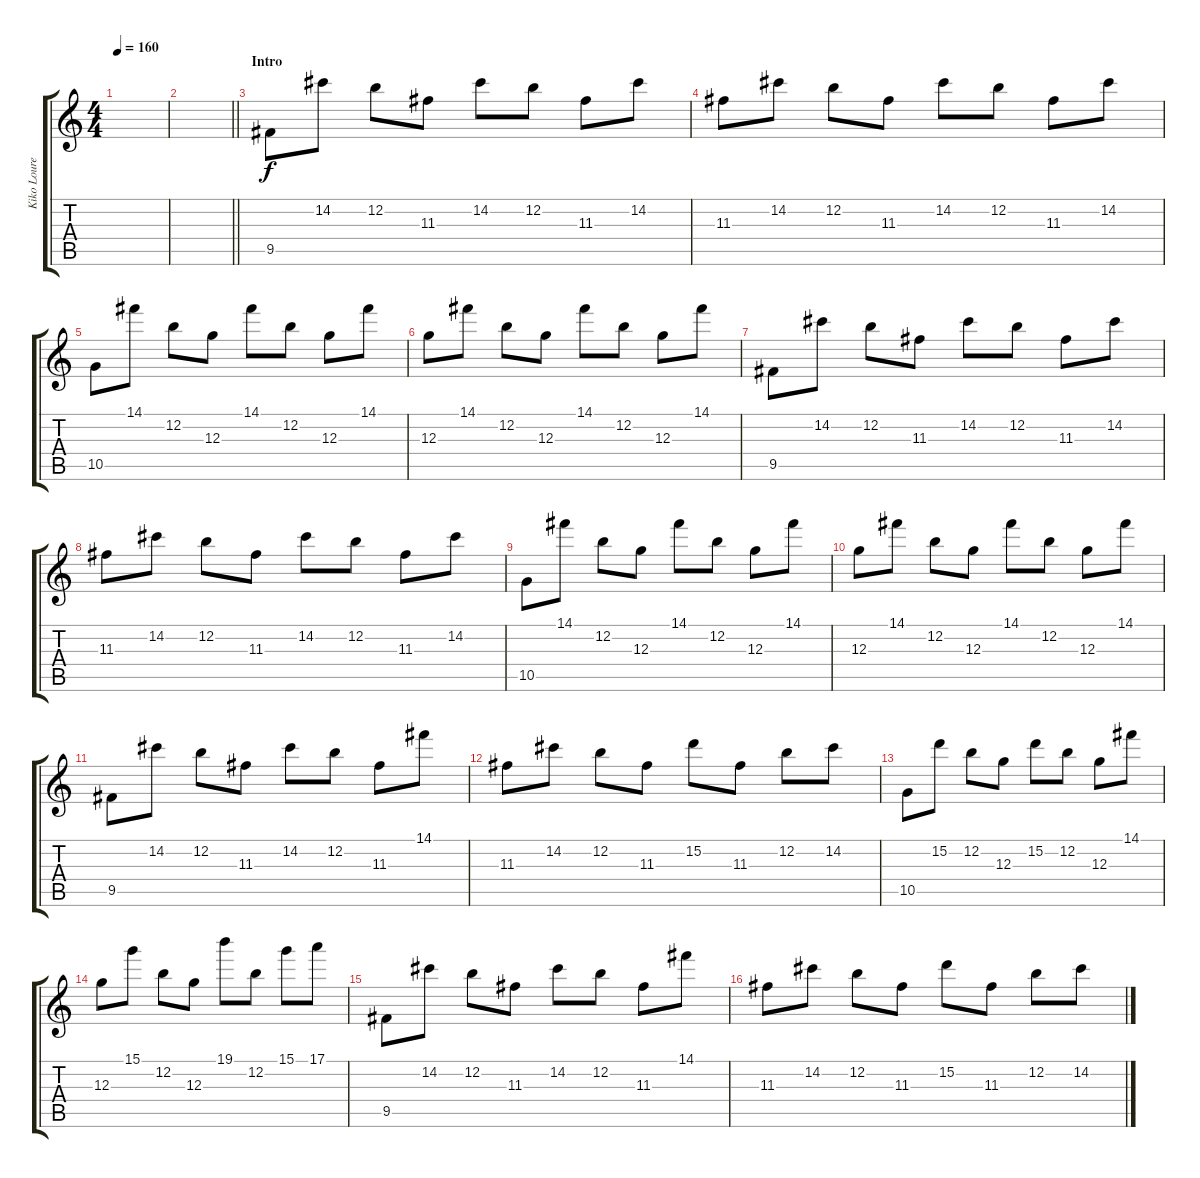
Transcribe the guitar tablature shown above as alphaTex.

\track ("Kiko Loureiro" "Kiko Loure") {instrument distortionguitar}
\staff {score tabs}
\tuning (E4 B3 G3 D3 A2 E2) {hide}
\ts (4 4)
\tempo 160
\clef g2
\ks c
|
\barLineRight lightlight
|
\section ("" "Intro")
9.5.8 14.2.8 12.2.8 11.3.8 14.2.8 12.2.8 11.3.8 14.2.8 |
11.3.8 14.2.8 12.2.8 11.3.8 14.2.8 12.2.8 11.3.8 14.2.8 |
10.5.8 14.1.8 12.2.8 12.3.8 14.1.8 12.2.8 12.3.8 14.1.8 |
12.3.8 14.1.8 12.2.8 12.3.8 14.1.8 12.2.8 12.3.8 14.1.8 |
9.5.8 14.2.8 12.2.8 11.3.8 14.2.8 12.2.8 11.3.8 14.2.8 |
11.3.8 14.2.8 12.2.8 11.3.8 14.2.8 12.2.8 11.3.8 14.2.8 |
10.5.8 14.1.8 12.2.8 12.3.8 14.1.8 12.2.8 12.3.8 14.1.8 |
12.3.8 14.1.8 12.2.8 12.3.8 14.1.8 12.2.8 12.3.8 14.1.8 |
9.5.8 14.2.8 12.2.8 11.3.8 14.2.8 12.2.8 11.3.8 14.1.8 |
11.3.8 14.2.8 12.2.8 11.3.8 15.2.8 11.3.8 12.2.8 14.2.8 |
10.5.8 15.2.8 12.2.8 12.3.8 15.2.8 12.2.8 12.3.8 14.1.8 |
12.3.8 15.1.8 12.2.8 12.3.8 19.1.8 12.2.8 15.1.8 17.1.8 |
9.5.8 14.2.8 12.2.8 11.3.8 14.2.8 12.2.8 11.3.8 14.1.8 |
11.3.8 14.2.8 12.2.8 11.3.8 15.2.8 11.3.8 12.2.8 14.2.8
